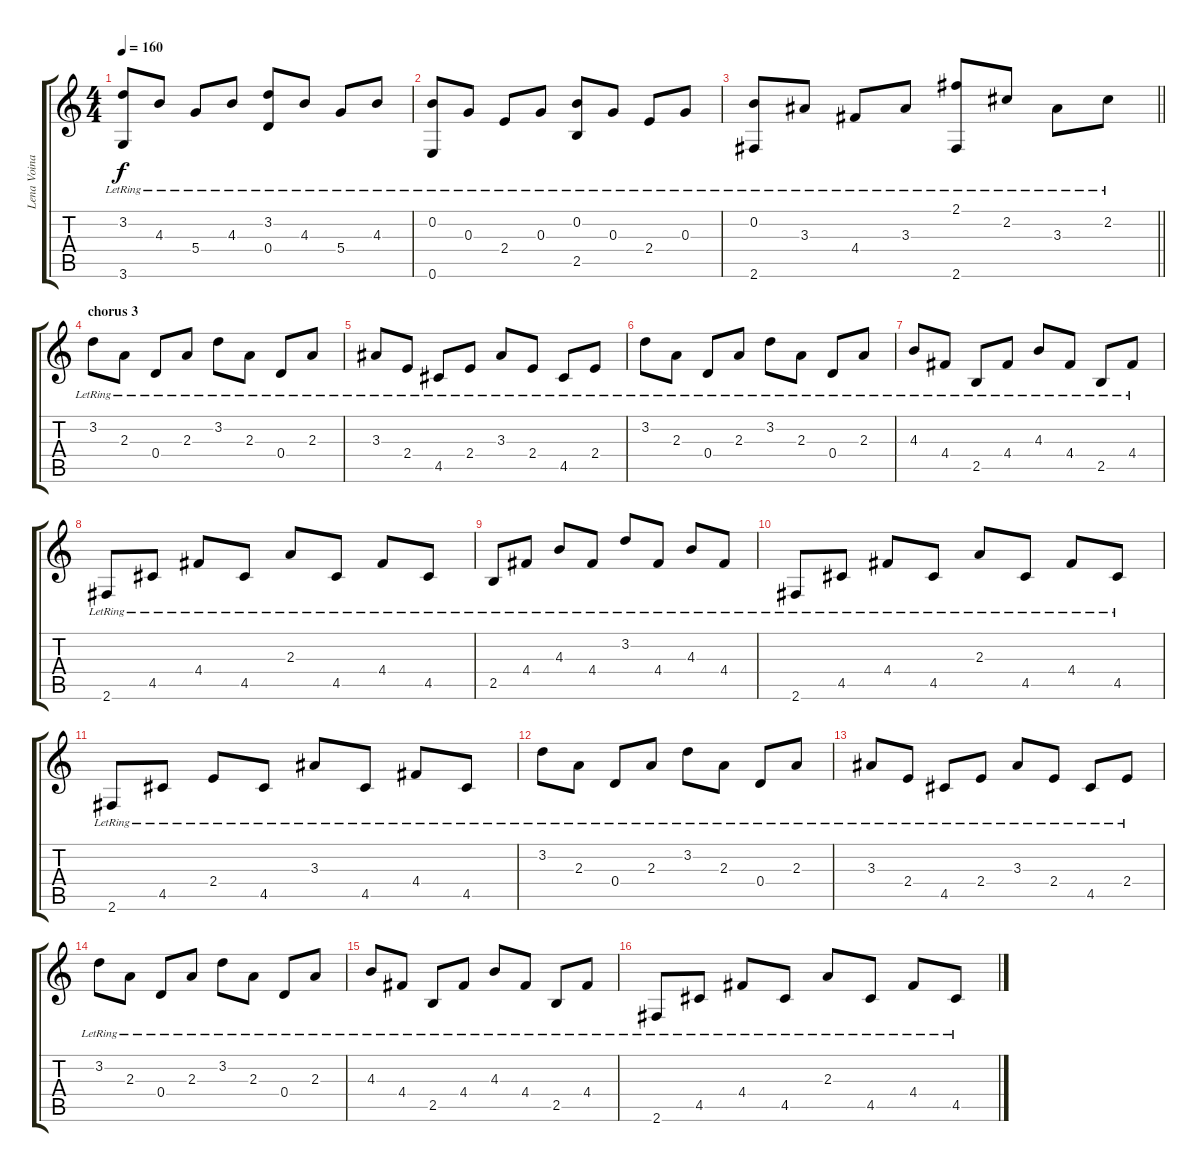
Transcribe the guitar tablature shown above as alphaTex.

\track ("Lena Voinarovskaya " "Lena Voina") {instrument acousticguitarsteel}
\staff {score tabs}
\tuning (E4 B3 G3 D3 A2 E2) {hide}
\ts (4 4)
\tempo 160
\clef g2
\ks c
(3.2{lr} 3.6{lr}).8{dy f} 4.3{lr}.8 5.4{lr}.8 4.3{lr}.8 (3.2{lr} 0.4{lr}).8 4.3{lr}.8 5.4{lr}.8 4.3{lr}.8 |
(0.2{lr} 0.6{lr}).8 0.3{lr}.8 2.4{lr}.8 0.3{lr}.8 (0.2{lr} 2.5{lr}).8 0.3{lr}.8 2.4{lr}.8 0.3{lr}.8 |
\barLineRight lightlight
(0.2{lr} 2.6{lr}).8 3.3{lr}.8 4.4{lr}.8 3.3{lr}.8 (2.1{lr} 2.6{lr}).8 2.2{lr}.8 3.3{lr}.8 2.2{lr}.8 |
\section ("" "chorus 3")
3.2{lr}.8 2.3{lr}.8 0.4{lr}.8 2.3{lr}.8 3.2{lr}.8 2.3{lr}.8 0.4{lr}.8 2.3{lr}.8 |
3.3{lr}.8 2.4{lr}.8 4.5{lr}.8 2.4{lr}.8 3.3{lr}.8 2.4{lr}.8 4.5{lr}.8 2.4{lr}.8 |
3.2{lr}.8 2.3{lr}.8 0.4{lr}.8 2.3{lr}.8 3.2{lr}.8 2.3{lr}.8 0.4{lr}.8 2.3{lr}.8 |
4.3{lr}.8 4.4{lr}.8 2.5{lr}.8 4.4{lr}.8 4.3{lr}.8 4.4{lr}.8 2.5{lr}.8 4.4{lr}.8 |
2.6{lr}.8 4.5{lr}.8 4.4{lr}.8 4.5{lr}.8 2.3{lr}.8 4.5{lr}.8 4.4{lr}.8 4.5{lr}.8 |
2.5{lr}.8 4.4{lr}.8 4.3{lr}.8 4.4{lr}.8 3.2{lr}.8 4.4{lr}.8 4.3{lr}.8 4.4{lr}.8 |
2.6{lr}.8 4.5{lr}.8 4.4{lr}.8 4.5{lr}.8 2.3{lr}.8 4.5{lr}.8 4.4{lr}.8 4.5{lr}.8 |
2.6{lr}.8 4.5{lr}.8 2.4{lr}.8 4.5{lr}.8 3.3{lr}.8 4.5{lr}.8 4.4{lr}.8 4.5{lr}.8 |
3.2{lr}.8 2.3{lr}.8 0.4{lr}.8 2.3{lr}.8 3.2{lr}.8 2.3{lr}.8 0.4{lr}.8 2.3{lr}.8 |
3.3{lr}.8 2.4{lr}.8 4.5{lr}.8 2.4{lr}.8 3.3{lr}.8 2.4{lr}.8 4.5{lr}.8 2.4{lr}.8 |
3.2{lr}.8 2.3{lr}.8 0.4{lr}.8 2.3{lr}.8 3.2{lr}.8 2.3{lr}.8 0.4{lr}.8 2.3{lr}.8 |
4.3{lr}.8 4.4{lr}.8 2.5{lr}.8 4.4{lr}.8 4.3{lr}.8 4.4{lr}.8 2.5{lr}.8 4.4{lr}.8 |
2.6{lr}.8 4.5{lr}.8 4.4{lr}.8 4.5{lr}.8 2.3{lr}.8 4.5{lr}.8 4.4{lr}.8 4.5{lr}.8
